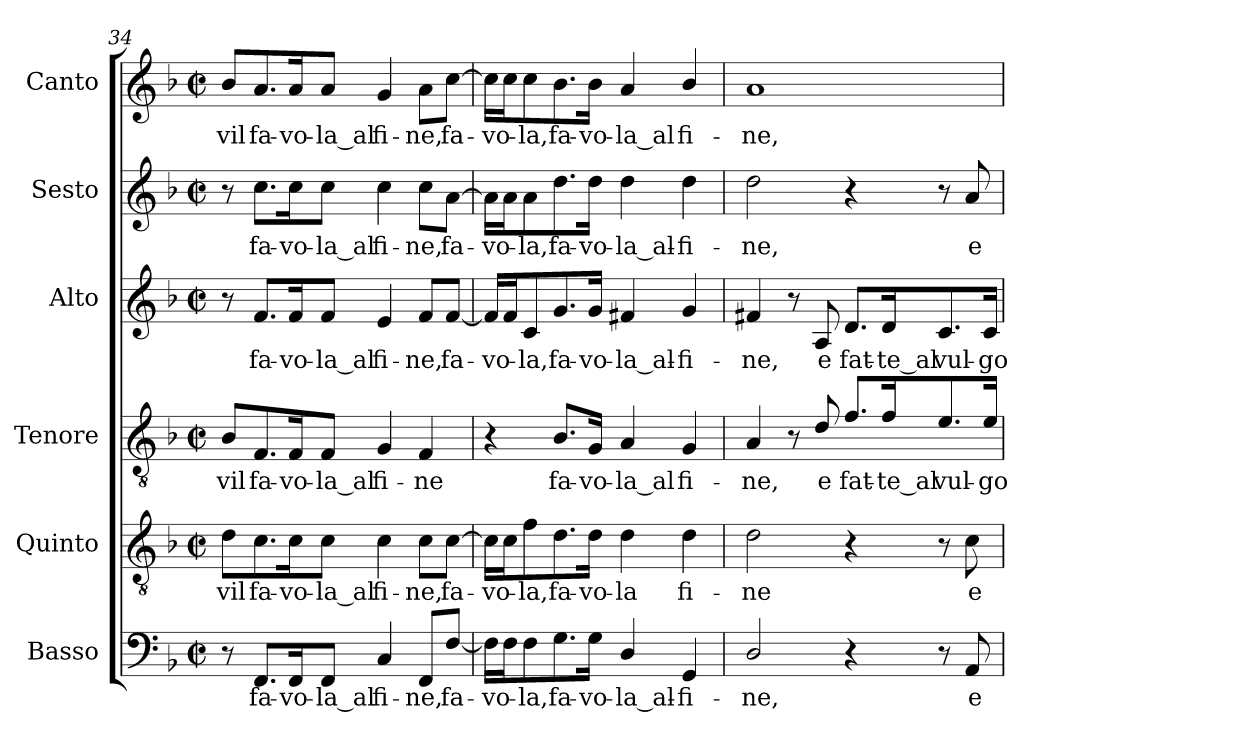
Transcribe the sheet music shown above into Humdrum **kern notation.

**kern	**text	**kern	**text	**kern	**text	**kern	**text	**kern	**text	**kern	**text
*part6	*part6	*part5	*part5	*part4	*part4	*part3	*part3	*part2	*part2	*part1	*part1
*staff6	*staff6	*staff5	*staff5	*staff4	*staff4	*staff3	*staff3	*staff2	*staff2	*staff1	*staff1
*I"Basso	*	*I"Quinto	*	*I"Tenore	*	*I"Alto	*	*I"Sesto	*	*I"Canto	*
*I'B.	*	*I'T.	*	*I'T.	*	*I'A.	*	*I'S.	*	*	*
!!LO:PB:g=z
*clefF4	*	*clefGv2	*	*clefGv2	*	*clefG2	*	*clefG2	*	*clefG2	*
*	*	*ITrd7c12	*	*ITrd7c12	*	*	*	*	*	*	*
*k[b-]	*	*k[b-]	*	*k[b-]	*	*k[b-]	*	*k[b-]	*	*k[b-]	*
*F:	*	*F:	*	*F:	*	*F:	*	*F:	*	*F:	*
*M2/2	*	*M2/2	*	*M2/2	*	*M2/2	*	*M2/2	*	*M2/2	*
*met(c|)	*	*met(c|)	*	*met(c|)	*	*met(c|)	*	*met(c|)	*	*met(c|)	*
=34	=34	=34	=34	=34	=34	=34	=34	=34	=34	=34	=34
!	!	!	!LO:LY:b:color=#000000	!	!	!	!	!	!	!	!
!	!	!	!	!	!LO:LY:b:color=#000000	!	!	!	!	!	!
!	!	!	!	!	!	!	!	!	!	!	!LO:LY:b:color=#000000
8r	.	8Di\L	vil	8BB-i/L	vil	8r	.	8r	.	8b-i/L	vil
!	!LO:LY:b:color=#000000	!	!	!	!	!	!	!	!	!	!
!	!	!	!LO:LY:b:color=#000000	!	!	!	!	!	!	!	!
!	!	!	!	!	!LO:LY:b:color=#000000	!	!	!	!	!	!
!	!	!	!	!	!	!	!LO:LY:b:color=#000000	!	!	!	!
!	!	!	!	!	!	!	!	!	!LO:LY:b:color=#000000	!	!
!	!	!	!	!	!	!	!	!	!	!	!LO:LY:b:color=#000000
8.FFi/L	fa-	8.Ci\	fa-	8.FFi/	fa-	8.fi/L	fa-	8.cci\L	fa-	8.ai/	fa-
!	!LO:LY:b:color=#000000	!	!	!	!	!	!	!	!	!	!
!	!	!	!LO:LY:b:color=#000000	!	!	!	!	!	!	!	!
!	!	!	!	!	!LO:LY:b:color=#000000	!	!	!	!	!	!
!	!	!	!	!	!	!	!LO:LY:b:color=#000000	!	!	!	!
!	!	!	!	!	!	!	!	!	!LO:LY:b:color=#000000	!	!
!	!	!	!	!	!	!	!	!	!	!	!LO:LY:b:color=#000000
16FFi/K	-vo-	16Ci\K	-vo-	16FFi/K	-vo-	16fi/K	-vo-	16cci\K	-vo-	16ai/K	-vo-
!	!LO:LY:b:color=#000000	!	!	!	!	!	!	!	!	!	!
!	!	!	!LO:LY:b:color=#000000	!	!	!	!	!	!	!	!
!	!	!	!	!	!LO:LY:b:color=#000000	!	!	!	!	!	!
!	!	!	!	!	!	!	!LO:LY:b:color=#000000	!	!	!	!
!	!	!	!	!	!	!	!	!	!LO:LY:b:color=#000000	!	!
!	!	!	!	!	!	!	!	!	!	!	!LO:LY:b:color=#000000
8FFi/J	-la_al	8Ci\J	-la_al	8FFi/J	-la_al	8fi/J	-la_al	8cci\J	-la_al	8ai/J	-la_al
!	!LO:LY:b:color=#000000	!	!	!	!	!	!	!	!	!	!
!	!	!	!LO:LY:b:color=#000000	!	!	!	!	!	!	!	!
!	!	!	!	!	!LO:LY:b:color=#000000	!	!	!	!	!	!
!	!	!	!	!	!	!	!LO:LY:b:color=#000000	!	!	!	!
!	!	!	!	!	!	!	!	!	!LO:LY:b:color=#000000	!	!
!	!	!	!	!	!	!	!	!	!	!	!LO:LY:b:color=#000000
4Ci/	fi-	4Ci\	fi-	4GGi/	fi-	4ei/	fi-	4cci\	fi-	4gi/	fi-
!	!LO:LY:b:color=#000000	!	!	!	!	!	!	!	!	!	!
!	!	!	!LO:LY:b:color=#000000	!	!	!	!	!	!	!	!
!	!	!	!	!	!LO:LY:b:color=#000000	!	!	!	!	!	!
!	!	!	!	!	!	!	!LO:LY:b:color=#000000	!	!	!	!
!	!	!	!	!	!	!	!	!	!LO:LY:b:color=#000000	!	!
!	!	!	!	!	!	!	!	!	!	!	!LO:LY:b:color=#000000
8FFi/L	-ne,	8Ci\L	-ne,	4FFi/	-ne	8fi/L	-ne,	8cci\L	-ne,	8ai\L	-ne,
!	!LO:LY:b:color=#000000	!	!	!	!	!	!	!	!	!	!
!	!	!	!LO:LY:b:color=#000000	!	!	!	!	!	!	!	!
!	!	!	!	!	!	!	!LO:LY:b:color=#000000	!	!	!	!
!	!	!	!	!	!	!	!	!	!LO:LY:b:color=#000000	!	!
!	!	!	!	!	!	!	!	!	!	!	!LO:LY:b:color=#000000
[8Fi/J	fa-	[8Ci\J	fa-	.	.	[8fi/J	fa-	[8ai\J	fa-	[8cci\J	fa-
=35	=35	=35	=35	=35	=35	=35	=35	=35	=35	=35	=35
16Fi\LL]	.	16Ci\LL]	.	4r	.	16fi/LL]	.	16ai\LL]	.	16cci\LL]	.
!	!LO:LY:b:color=#000000	!	!	!	!	!	!	!	!	!	!
!	!	!	!LO:LY:b:color=#000000	!	!	!	!	!	!	!	!
!	!	!	!	!	!	!	!LO:LY:b:color=#000000	!	!	!	!
!	!	!	!	!	!	!	!	!	!LO:LY:b:color=#000000	!	!
!	!	!	!	!	!	!	!	!	!	!	!LO:LY:b:color=#000000
16Fi\J	-vo-	16Ci\J	-vo-	.	.	16fi/J	-vo-	16ai\J	-vo-	16cci\J	-vo-
!	!LO:LY:b:color=#000000	!	!	!	!	!	!	!	!	!	!
!	!	!	!LO:LY:b:color=#000000	!	!	!	!	!	!	!	!
!	!	!	!	!	!	!	!LO:LY:b:color=#000000	!	!	!	!
!	!	!	!	!	!	!	!	!	!LO:LY:b:color=#000000	!	!
!	!	!	!	!	!	!	!	!	!	!	!LO:LY:b:color=#000000
8Fi\	-la,	8Fi\	-la,	.	.	8ci/	-la,	8ai\	-la,	8cci\	-la,
!	!LO:LY:b:color=#000000	!	!	!	!	!	!	!	!	!	!
!	!	!	!LO:LY:b:color=#000000	!	!	!	!	!	!	!	!
!	!	!	!	!	!LO:LY:b:color=#000000	!	!	!	!	!	!
!	!	!	!	!	!	!	!LO:LY:b:color=#000000	!	!	!	!
!	!	!	!	!	!	!	!	!	!LO:LY:b:color=#000000	!	!
!	!	!	!	!	!	!	!	!	!	!	!LO:LY:b:color=#000000
8.Gi\	fa-	8.Di\	fa-	8.BB-i/L	fa-	8.gi/	fa-	8.ddi\	fa-	8.b-i\	fa-
!	!LO:LY:b:color=#000000	!	!	!	!	!	!	!	!	!	!
!	!	!	!LO:LY:b:color=#000000	!	!	!	!	!	!	!	!
!	!	!	!	!	!LO:LY:b:color=#000000	!	!	!	!	!	!
!	!	!	!	!	!	!	!LO:LY:b:color=#000000	!	!	!	!
!	!	!	!	!	!	!	!	!	!LO:LY:b:color=#000000	!	!
!	!	!	!	!	!	!	!	!	!	!	!LO:LY:b:color=#000000
16Gi\Jk	-vo-	16Di\Jk	-vo-	16GGi/Jk	-vo-	16gi/Jk	-vo-	16ddi\Jk	-vo-	16b-i\Jk	-vo-
!	!LO:LY:b:color=#000000	!	!	!	!	!	!	!	!	!	!
!	!	!	!LO:LY:b:color=#000000	!	!	!	!	!	!	!	!
!	!	!	!	!	!LO:LY:b:color=#000000	!	!	!	!	!	!
!	!	!	!	!	!	!	!LO:LY:b:color=#000000	!	!	!	!
!	!	!	!	!	!	!	!	!	!LO:LY:b:color=#000000	!	!
!	!	!	!	!	!	!	!	!	!	!	!LO:LY:b:color=#000000
4Di/	-la_al-	4Di\	-la	4AAi/	-la_al	4f#Xi/	-la_al-	4ddi\	-la_al-	4ai/	-la_al
!	!LO:LY:b:color=#000000	!	!	!	!	!	!	!	!	!	!
!	!	!	!LO:LY:b:color=#000000	!	!	!	!	!	!	!	!
!	!	!	!	!	!LO:LY:b:color=#000000	!	!	!	!	!	!
!	!	!	!	!	!	!	!LO:LY:b:color=#000000	!	!	!	!
!	!	!	!	!	!	!	!	!	!LO:LY:b:color=#000000	!	!
!	!	!	!	!	!	!	!	!	!	!	!LO:LY:b:color=#000000
4GGi/	-fi-	4Di\	fi-	4GGi/	fi-	4gi/	-fi-	4ddi\	-fi-	4b-i/	fi-
=36	=36	=36	=36	=36	=36	=36	=36	=36	=36	=36	=36
!	!LO:LY:b:color=#000000	!	!	!	!	!	!	!	!	!	!
!	!	!	!LO:LY:b:color=#000000	!	!	!	!	!	!	!	!
!	!	!	!	!	!LO:LY:b:color=#000000	!	!	!	!	!	!
!	!	!	!	!	!	!	!LO:LY:b:color=#000000	!	!	!	!
!	!	!	!	!	!	!	!	!	!LO:LY:b:color=#000000	!	!
!	!	!	!	!	!	!	!	!	!	!	!LO:LY:b:color=#000000
2Di/	-ne,	2Di\	-ne	4AAi/	-ne,	4f#Xi/	-ne,	2ddi\	-ne,	1ai	-ne,
.	.	.	.	8r	.	8r	.	.	.	.	.
!	!	!	!	!	!LO:LY:b:color=#000000	!	!	!	!	!	!
!	!	!	!	!	!	!	!LO:LY:b:color=#000000	!	!	!	!
.	.	.	.	8Di/	e	8Ai/	e	.	.	.	.
!	!	!	!	!	!LO:LY:b:color=#000000	!	!	!	!	!	!
!	!	!	!	!	!	!	!LO:LY:b:color=#000000	!	!	!	!
4r	.	4r	.	8.Fi/L	fat-	8.di/L	fat-	4r	.	.	.
!	!	!	!	!	!LO:LY:b:color=#000000	!	!	!	!	!	!
!	!	!	!	!	!	!	!LO:LY:b:color=#000000	!	!	!	!
.	.	.	.	16Fi/K	-te_al	16di/K	-te_al	.	.	.	.
!	!	!	!	!	!LO:LY:b:color=#000000	!	!	!	!	!	!
!	!	!	!	!	!	!	!LO:LY:b:color=#000000	!	!	!	!
8r	.	8r	.	8.Ei/	vul-	8.ci/	vul-	8r	.	.	.
!	!LO:LY:b:color=#000000	!	!	!	!	!	!	!	!	!	!
!	!	!	!LO:LY:b:color=#000000	!	!	!	!	!	!	!	!
!	!	!	!	!	!	!	!	!	!LO:LY:b:color=#000000	!	!
8AAi/	e	8Ci\	e	.	.	.	.	8ai/	e	.	.
!	!	!	!	!	!LO:LY:b:color=#000000	!	!	!	!	!	!
!	!	!	!	!	!	!	!LO:LY:b:color=#000000	!	!	!	!
.	.	.	.	16Ei/Jk	-go	16ci/Jk	-go	.	.	.	.
=	=	=	=	=	=	=	=	=	=	=	=
*-	*-	*-	*-	*-	*-	*-	*-	*-	*-	*-	*-
